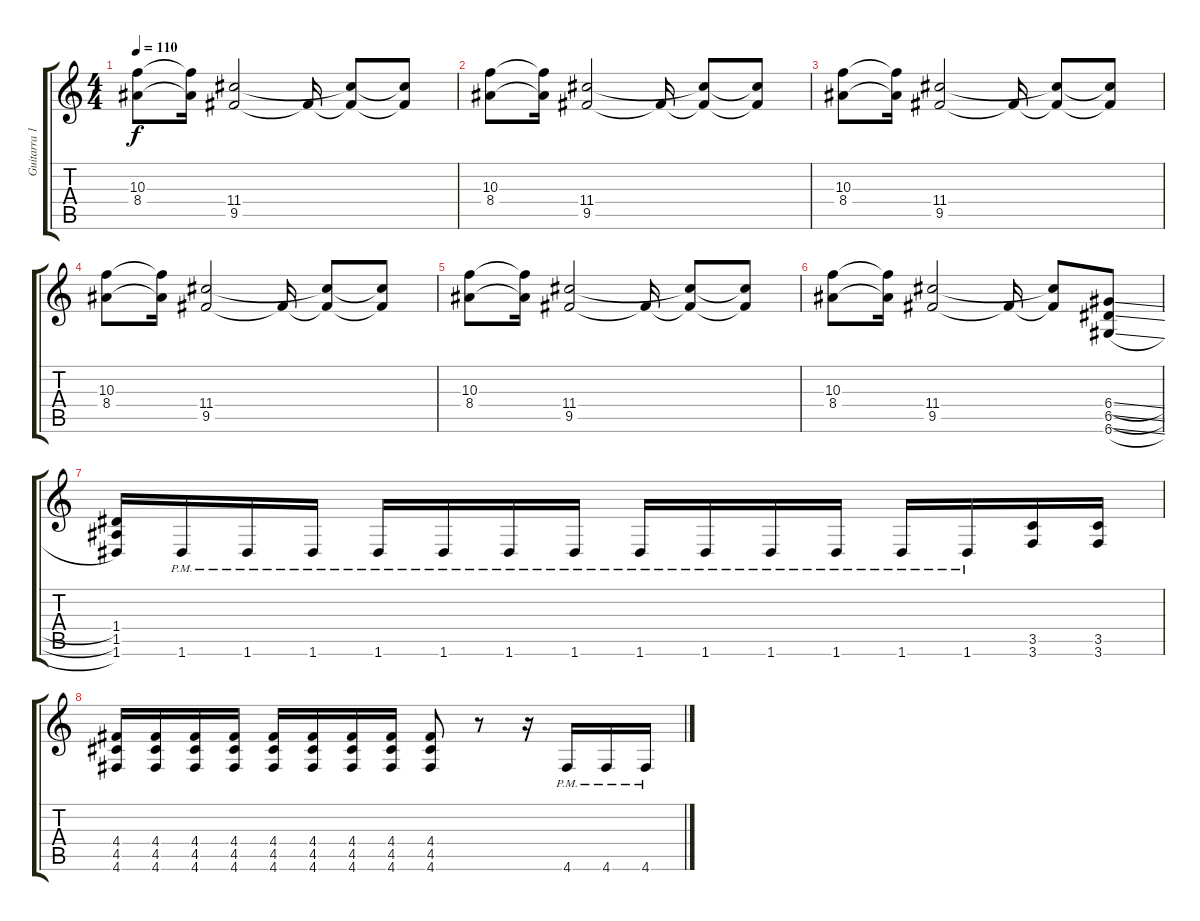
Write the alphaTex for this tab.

\track ("Guitarra 1" "Guitarra 1") {instrument distortionguitar}
\staff {score tabs}
\tuning (E4 B3 G3 D3 A2 D2) {hide}
\ts (4 4)
\tempo 110
\clef g2
\ks c
(10.3 8.4).8{dy f} (10.3{t} 8.4{t}).16 (11.4 9.5).2 9.5{t}.16 (11.4{t} 9.5{t}).8 (11.4{t} 9.5{t}).8 |
(10.3 8.4).8 (10.3{t} 8.4{t}).16 (11.4 9.5).2 9.5{t}.16 (11.4{t} 9.5{t}).8 (11.4{t} 9.5{t}).8 |
(10.3 8.4).8 (10.3{t} 8.4{t}).16 (11.4 9.5).2 9.5{t}.16 (11.4{t} 9.5{t}).8 (11.4{t} 9.5{t}).8 |
(10.3 8.4).8 (10.3{t} 8.4{t}).16 (11.4 9.5).2 9.5{t}.16 (11.4{t} 9.5{t}).8 (11.4{t} 9.5{t}).8 |
(10.3 8.4).8 (10.3{t} 8.4{t}).16 (11.4 9.5).2 9.5{t}.16 (11.4{t} 9.5{t}).8 (11.4{t} 9.5{t}).8 |
(10.3 8.4).8 (10.3{t} 8.4{t}).16 (11.4 9.5).2 9.5{t}.16 (11.4{t} 9.5{t}).8 (6.4{sl} 6.5{sl} 6.6{sl}).8 |
(1.4 1.5 1.6).16 1.6{pm}.16 1.6{pm}.16 1.6{pm}.16 1.6{pm}.16 1.6{pm}.16 1.6{pm}.16 1.6{pm}.16 1.6{pm}.16 1.6{pm}.16 1.6{pm}.16 1.6{pm}.16 1.6{pm}.16 1.6{pm}.16 (3.5 3.6).16 (3.5 3.6).16 |
(4.4 4.5 4.6).16 (4.4 4.5 4.6).16 (4.4 4.5 4.6).16 (4.4 4.5 4.6).16 (4.4 4.5 4.6).16 (4.4 4.5 4.6).16 (4.4 4.5 4.6).16 (4.4 4.5 4.6).16 (4.4 4.5 4.6).8 r.8 r.16 4.6{pm}.16 4.6{pm}.16 4.6{pm}.16
